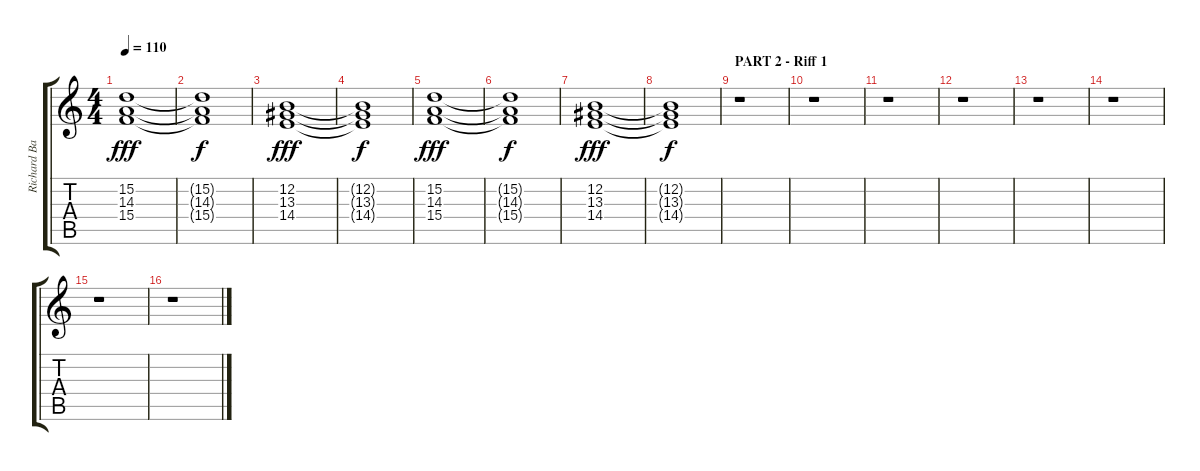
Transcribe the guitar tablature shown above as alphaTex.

\track ("Richard Barbieri - Keyboard 1" "Richard Ba") {instrument pad2warm}
\staff {score tabs}
\tuning (E4 B3 G3 D3 A2 E2) {hide}
\ts (4 4)
\tempo 110
\clef g2
\ks c
(15.2 14.3 15.4).1{dy fff} |
(15.2{t} 14.3{t} 15.4{t}).1{dy f} |
(12.2 13.3 14.4).1{dy fff} |
(12.2{t} 13.3{t} 14.4{t}).1{dy f} |
(15.2 14.3 15.4).1{dy fff} |
(15.2{t} 14.3{t} 15.4{t}).1{dy f} |
(12.2 13.3 14.4).1{dy fff} |
(12.2{t} 13.3{t} 14.4{t}).1{dy f} |
\section ("" "PART 2 - Riff 1")
r.1 |
r.1 |
r.1 |
r.1 |
r.1 |
r.1 |
r.1 |
r.1
